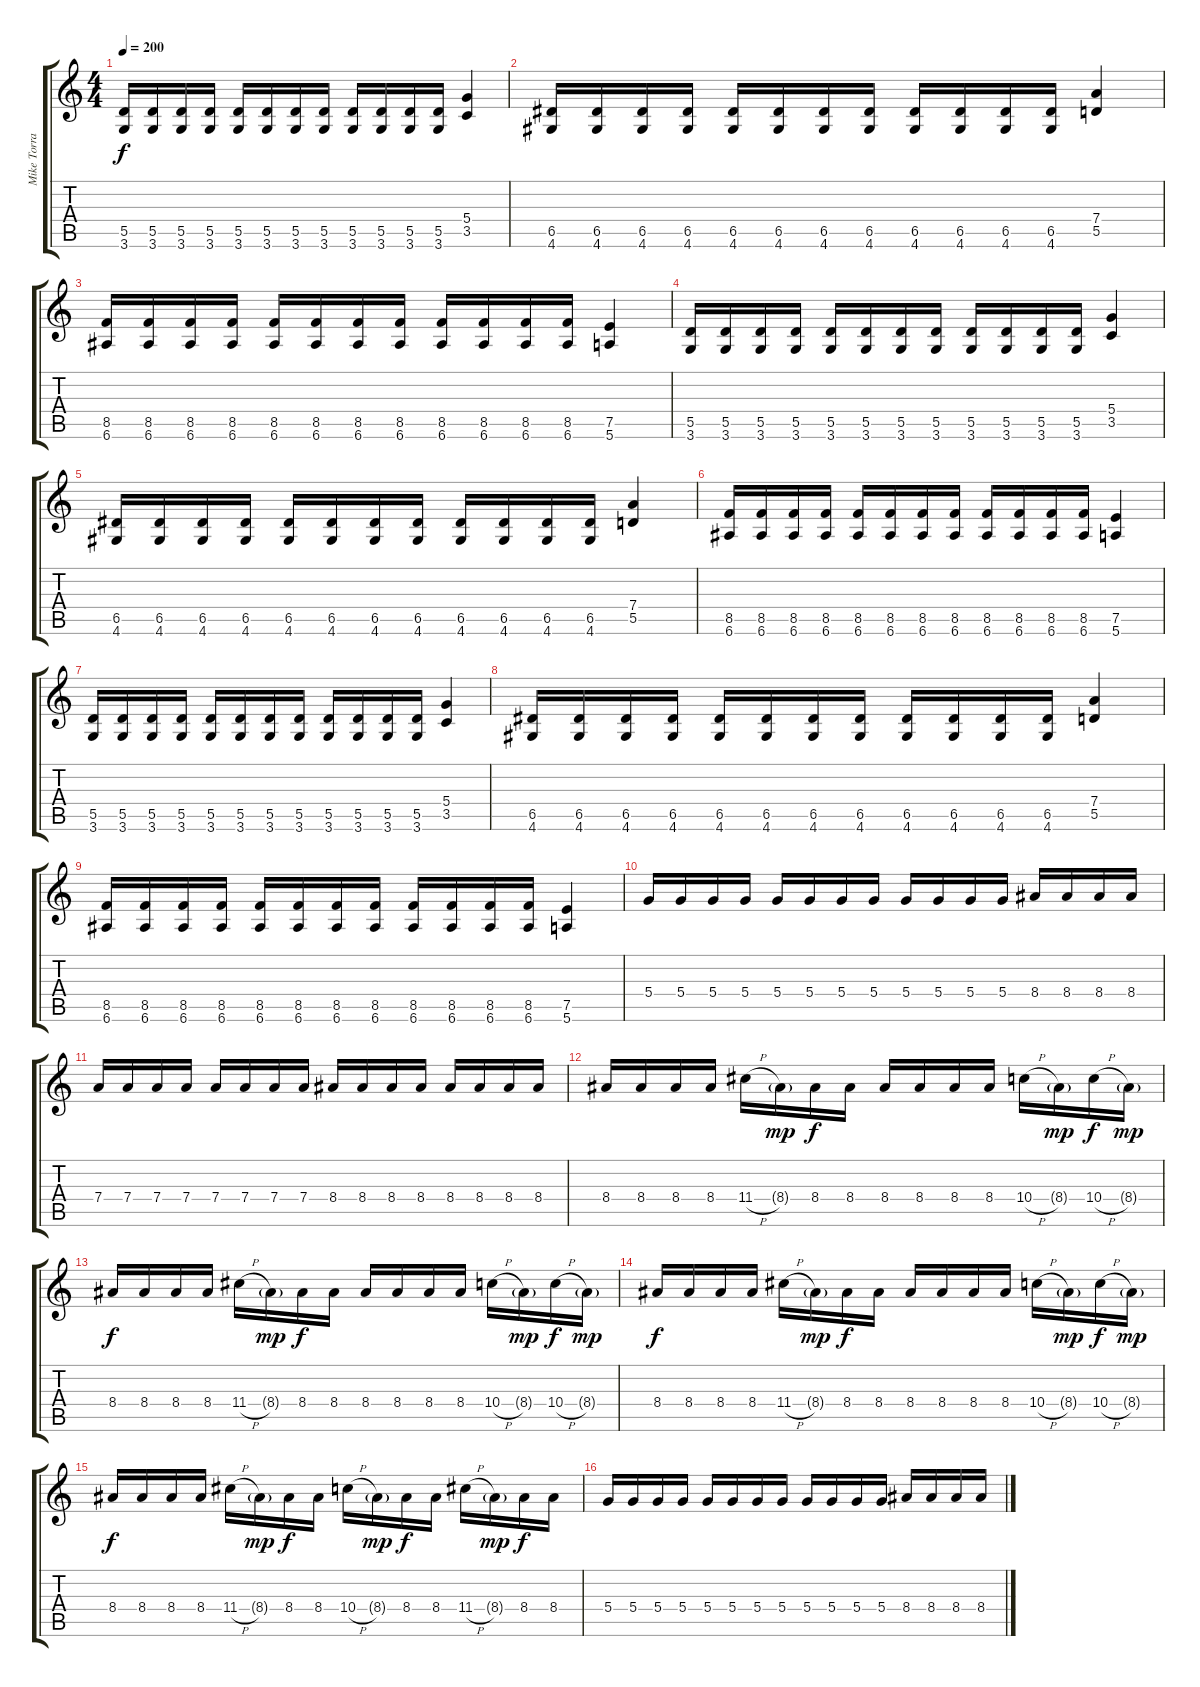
\track ("Mike Torrao" "Mike Torra") {instrument distortionguitar}
\staff {score tabs}
\tuning (E4 B3 G3 D3 A2 E2) {hide}
\ts (4 4)
\tempo 200
\clef g2
\ks c
(5.5 3.6).16{dy f} (5.5 3.6).16 (5.5 3.6).16 (5.5 3.6).16 (5.5 3.6).16 (5.5 3.6).16 (5.5 3.6).16 (5.5 3.6).16 (5.5 3.6).16 (5.5 3.6).16 (5.5 3.6).16 (5.5 3.6).16 (5.4 3.5).4 |
(6.5 4.6).16 (6.5 4.6).16 (6.5 4.6).16 (6.5 4.6).16 (6.5 4.6).16 (6.5 4.6).16 (6.5 4.6).16 (6.5 4.6).16 (6.5 4.6).16 (6.5 4.6).16 (6.5 4.6).16 (6.5 4.6).16 (7.4 5.5).4 |
(8.5 6.6).16 (8.5 6.6).16 (8.5 6.6).16 (8.5 6.6).16 (8.5 6.6).16 (8.5 6.6).16 (8.5 6.6).16 (8.5 6.6).16 (8.5 6.6).16 (8.5 6.6).16 (8.5 6.6).16 (8.5 6.6).16 (7.5 5.6).4 |
(5.5 3.6).16 (5.5 3.6).16 (5.5 3.6).16 (5.5 3.6).16 (5.5 3.6).16 (5.5 3.6).16 (5.5 3.6).16 (5.5 3.6).16 (5.5 3.6).16 (5.5 3.6).16 (5.5 3.6).16 (5.5 3.6).16 (5.4 3.5).4 |
(6.5 4.6).16 (6.5 4.6).16 (6.5 4.6).16 (6.5 4.6).16 (6.5 4.6).16 (6.5 4.6).16 (6.5 4.6).16 (6.5 4.6).16 (6.5 4.6).16 (6.5 4.6).16 (6.5 4.6).16 (6.5 4.6).16 (7.4 5.5).4 |
(8.5 6.6).16 (8.5 6.6).16 (8.5 6.6).16 (8.5 6.6).16 (8.5 6.6).16 (8.5 6.6).16 (8.5 6.6).16 (8.5 6.6).16 (8.5 6.6).16 (8.5 6.6).16 (8.5 6.6).16 (8.5 6.6).16 (7.5 5.6).4 |
(5.5 3.6).16 (5.5 3.6).16 (5.5 3.6).16 (5.5 3.6).16 (5.5 3.6).16 (5.5 3.6).16 (5.5 3.6).16 (5.5 3.6).16 (5.5 3.6).16 (5.5 3.6).16 (5.5 3.6).16 (5.5 3.6).16 (5.4 3.5).4 |
(6.5 4.6).16 (6.5 4.6).16 (6.5 4.6).16 (6.5 4.6).16 (6.5 4.6).16 (6.5 4.6).16 (6.5 4.6).16 (6.5 4.6).16 (6.5 4.6).16 (6.5 4.6).16 (6.5 4.6).16 (6.5 4.6).16 (7.4 5.5).4 |
(8.5 6.6).16 (8.5 6.6).16 (8.5 6.6).16 (8.5 6.6).16 (8.5 6.6).16 (8.5 6.6).16 (8.5 6.6).16 (8.5 6.6).16 (8.5 6.6).16 (8.5 6.6).16 (8.5 6.6).16 (8.5 6.6).16 (7.5 5.6).4 |
5.4.16 5.4.16 5.4.16 5.4.16 5.4.16 5.4.16 5.4.16 5.4.16 5.4.16 5.4.16 5.4.16 5.4.16 8.4.16 8.4.16 8.4.16 8.4.16 |
7.4.16 7.4.16 7.4.16 7.4.16 7.4.16 7.4.16 7.4.16 7.4.16 8.4.16 8.4.16 8.4.16 8.4.16 8.4.16 8.4.16 8.4.16 8.4.16 |
8.4.16 8.4.16 8.4.16 8.4.16 11.4{h}.16 8.4{g}.16{dy mp} 8.4.16{dy f} 8.4.16 8.4.16 8.4.16 8.4.16 8.4.16 10.4{h}.16 8.4{g}.16{dy mp} 10.4{h}.16{dy f} 8.4{g}.16{dy mp} |
8.4.16{dy f} 8.4.16 8.4.16 8.4.16 11.4{h}.16 8.4{g}.16{dy mp} 8.4.16{dy f} 8.4.16 8.4.16 8.4.16 8.4.16 8.4.16 10.4{h}.16 8.4{g}.16{dy mp} 10.4{h}.16{dy f} 8.4{g}.16{dy mp} |
8.4.16{dy f} 8.4.16 8.4.16 8.4.16 11.4{h}.16 8.4{g}.16{dy mp} 8.4.16{dy f} 8.4.16 8.4.16 8.4.16 8.4.16 8.4.16 10.4{h}.16 8.4{g}.16{dy mp} 10.4{h}.16{dy f} 8.4{g}.16{dy mp} |
8.4.16{dy f} 8.4.16 8.4.16 8.4.16 11.4{h}.16 8.4{g}.16{dy mp} 8.4.16{dy f} 8.4.16 10.4{h}.16 8.4{g}.16{dy mp} 8.4.16{dy f} 8.4.16 11.4{h}.16 8.4{g}.16{dy mp} 8.4.16{dy f} 8.4.16 |
5.4.16 5.4.16 5.4.16 5.4.16 5.4.16 5.4.16 5.4.16 5.4.16 5.4.16 5.4.16 5.4.16 5.4.16 8.4.16 8.4.16 8.4.16 8.4.16
